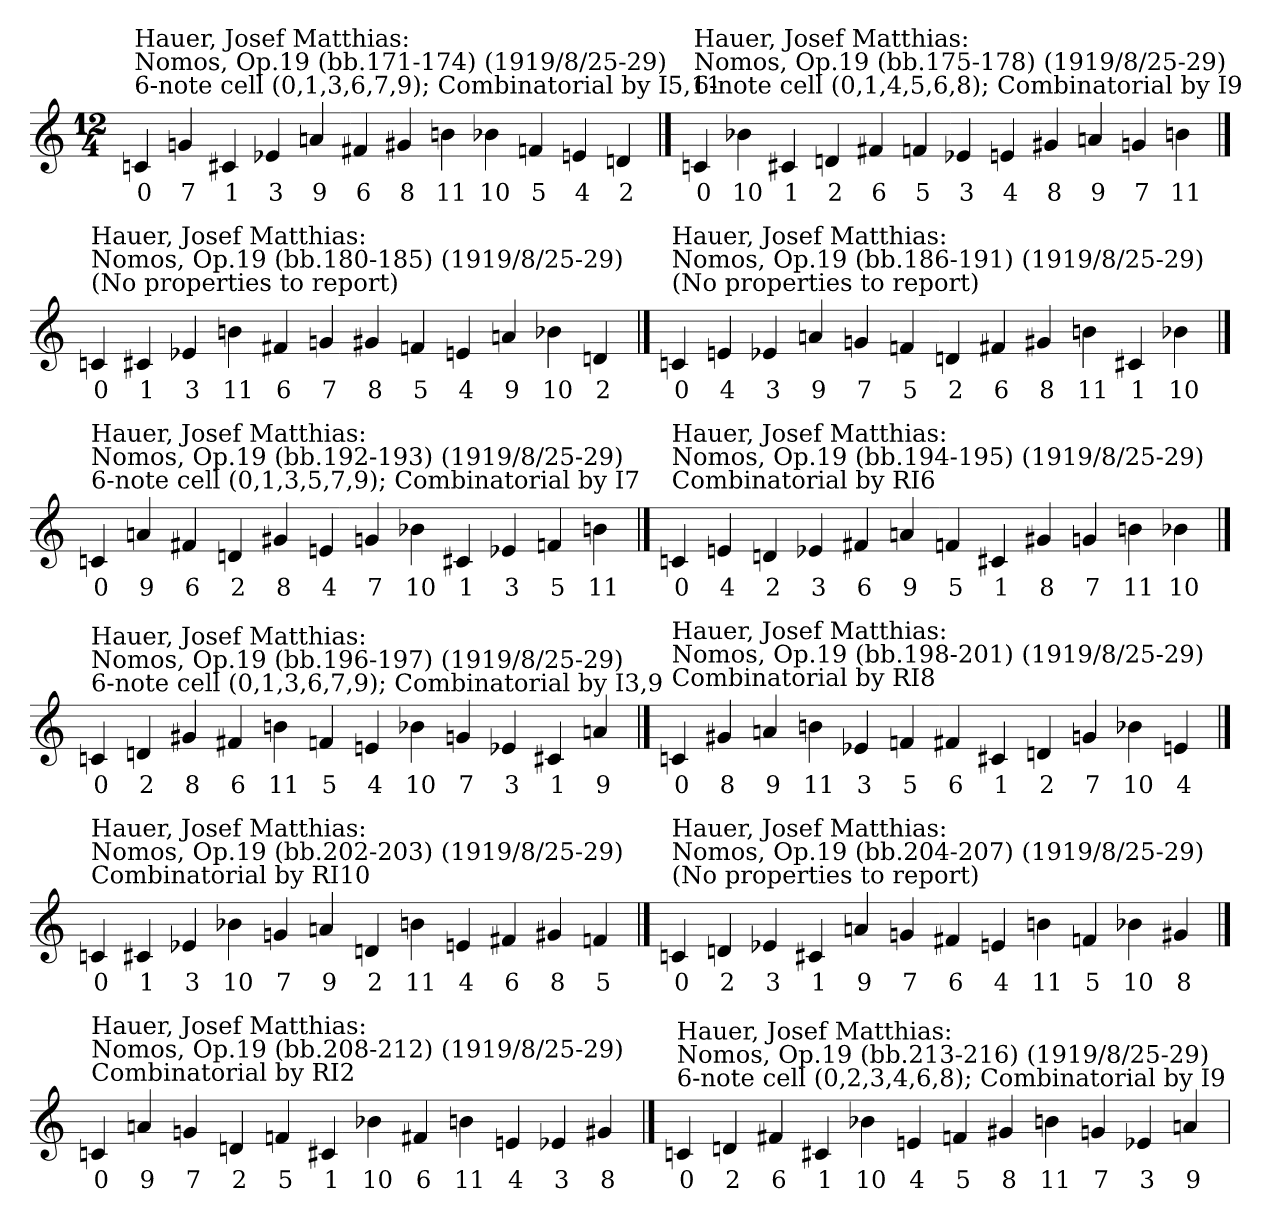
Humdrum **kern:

**kern	**text
*part1	*part1
*staff1	*staff1
!!LO:LB:g=z
*M12/4	*
==397	==397
!LO:TX:t=Hauer, Josef Matthias&colon; \nNomos, Op.19 (bb.171-174) (1919/8/25-29)\n6-note cell (0,1,3,6,7,9); Combinatorial by I5,11	!
4cn	0
4gn	7
4c#X	1
4e-X	3
4an	9
4f#X	6
4g#X	8
4bn	11
4b-X	10
4fn	5
4en	4
4dn	2
!!LO:LB:g=z
==398	==398
!LO:TX:t=Hauer, Josef Matthias&colon; \nNomos, Op.19 (bb.175-178) (1919/8/25-29)\n6-note cell (0,1,4,5,6,8); Combinatorial by I9	!
4cn	0
4b-X	10
4c#X	1
4dn	2
4f#X	6
4fn	5
4e-X	3
4en	4
4g#X	8
4an	9
4gn	7
4bn	11
!!LO:LB:g=z
==399	==399
!LO:TX:t=Hauer, Josef Matthias&colon; \nNomos, Op.19 (bb.180-185) (1919/8/25-29)\n(No properties to report)	!
4cn	0
4c#X	1
4e-X	3
4bn	11
4f#X	6
4gn	7
4g#X	8
4fn	5
4en	4
4an	9
4b-X	10
4dn	2
!!LO:LB:g=z
==400	==400
!LO:TX:t=Hauer, Josef Matthias&colon; \nNomos, Op.19 (bb.186-191) (1919/8/25-29)\n(No properties to report)	!
4cn	0
4en	4
4e-X	3
4an	9
4gn	7
4fn	5
4dn	2
4f#X	6
4g#X	8
4bn	11
4c#X	1
4b-X	10
!!LO:LB:g=z
==401	==401
!LO:TX:t=Hauer, Josef Matthias&colon; \nNomos, Op.19 (bb.192-193) (1919/8/25-29)\n6-note cell (0,1,3,5,7,9); Combinatorial by I7	!
4cn	0
4an	9
4f#X	6
4dn	2
4g#X	8
4en	4
4gn	7
4b-X	10
4c#X	1
4e-X	3
4fn	5
4bn	11
!!LO:LB:g=z
==402	==402
!LO:TX:t=Hauer, Josef Matthias&colon; \nNomos, Op.19 (bb.194-195) (1919/8/25-29)\nCombinatorial by RI6	!
4cn	0
4en	4
4dn	2
4e-X	3
4f#X	6
4an	9
4fn	5
4c#X	1
4g#X	8
4gn	7
4bn	11
4b-X	10
!!LO:LB:g=z
==403	==403
!LO:TX:t=Hauer, Josef Matthias&colon; \nNomos, Op.19 (bb.196-197) (1919/8/25-29)\n6-note cell (0,1,3,6,7,9); Combinatorial by I3,9	!
4cn	0
4dn	2
4g#X	8
4f#X	6
4bn	11
4fn	5
4en	4
4b-X	10
4gn	7
4e-X	3
4c#X	1
4an	9
!!LO:LB:g=z
==404	==404
!LO:TX:t=Hauer, Josef Matthias&colon; \nNomos, Op.19 (bb.198-201) (1919/8/25-29)\nCombinatorial by RI8	!
4cn	0
4g#X	8
4an	9
4bn	11
4e-X	3
4fn	5
4f#X	6
4c#X	1
4dn	2
4gn	7
4b-X	10
4en	4
!!LO:LB:g=z
==405	==405
!LO:TX:t=Hauer, Josef Matthias&colon; \nNomos, Op.19 (bb.202-203) (1919/8/25-29)\nCombinatorial by RI10	!
4cn	0
4c#X	1
4e-X	3
4b-X	10
4gn	7
4an	9
4dn	2
4bn	11
4en	4
4f#X	6
4g#X	8
4fn	5
!!LO:LB:g=z
==406	==406
!LO:TX:t=Hauer, Josef Matthias&colon; \nNomos, Op.19 (bb.204-207) (1919/8/25-29)\n(No properties to report)	!
4cn	0
4dn	2
4e-X	3
4c#X	1
4an	9
4gn	7
4f#X	6
4en	4
4bn	11
4fn	5
4b-X	10
4g#X	8
!!LO:LB:g=z
==407	==407
!LO:TX:t=Hauer, Josef Matthias&colon; \nNomos, Op.19 (bb.208-212) (1919/8/25-29)\nCombinatorial by RI2	!
4cn	0
4an	9
4gn	7
4dn	2
4fn	5
4c#X	1
4b-X	10
4f#X	6
4bn	11
4en	4
4e-X	3
4g#X	8
!!LO:LB:g=z
==408	==408
!LO:TX:t=Hauer, Josef Matthias&colon; \nNomos, Op.19 (bb.213-216) (1919/8/25-29)\n6-note cell (0,2,3,4,6,8); Combinatorial by I9	!
4cn	0
4dn	2
4f#X	6
4c#X	1
4b-X	10
4en	4
4fn	5
4g#X	8
4bn	11
4gn	7
4e-X	3
4an	9
=	=
*-	*-
